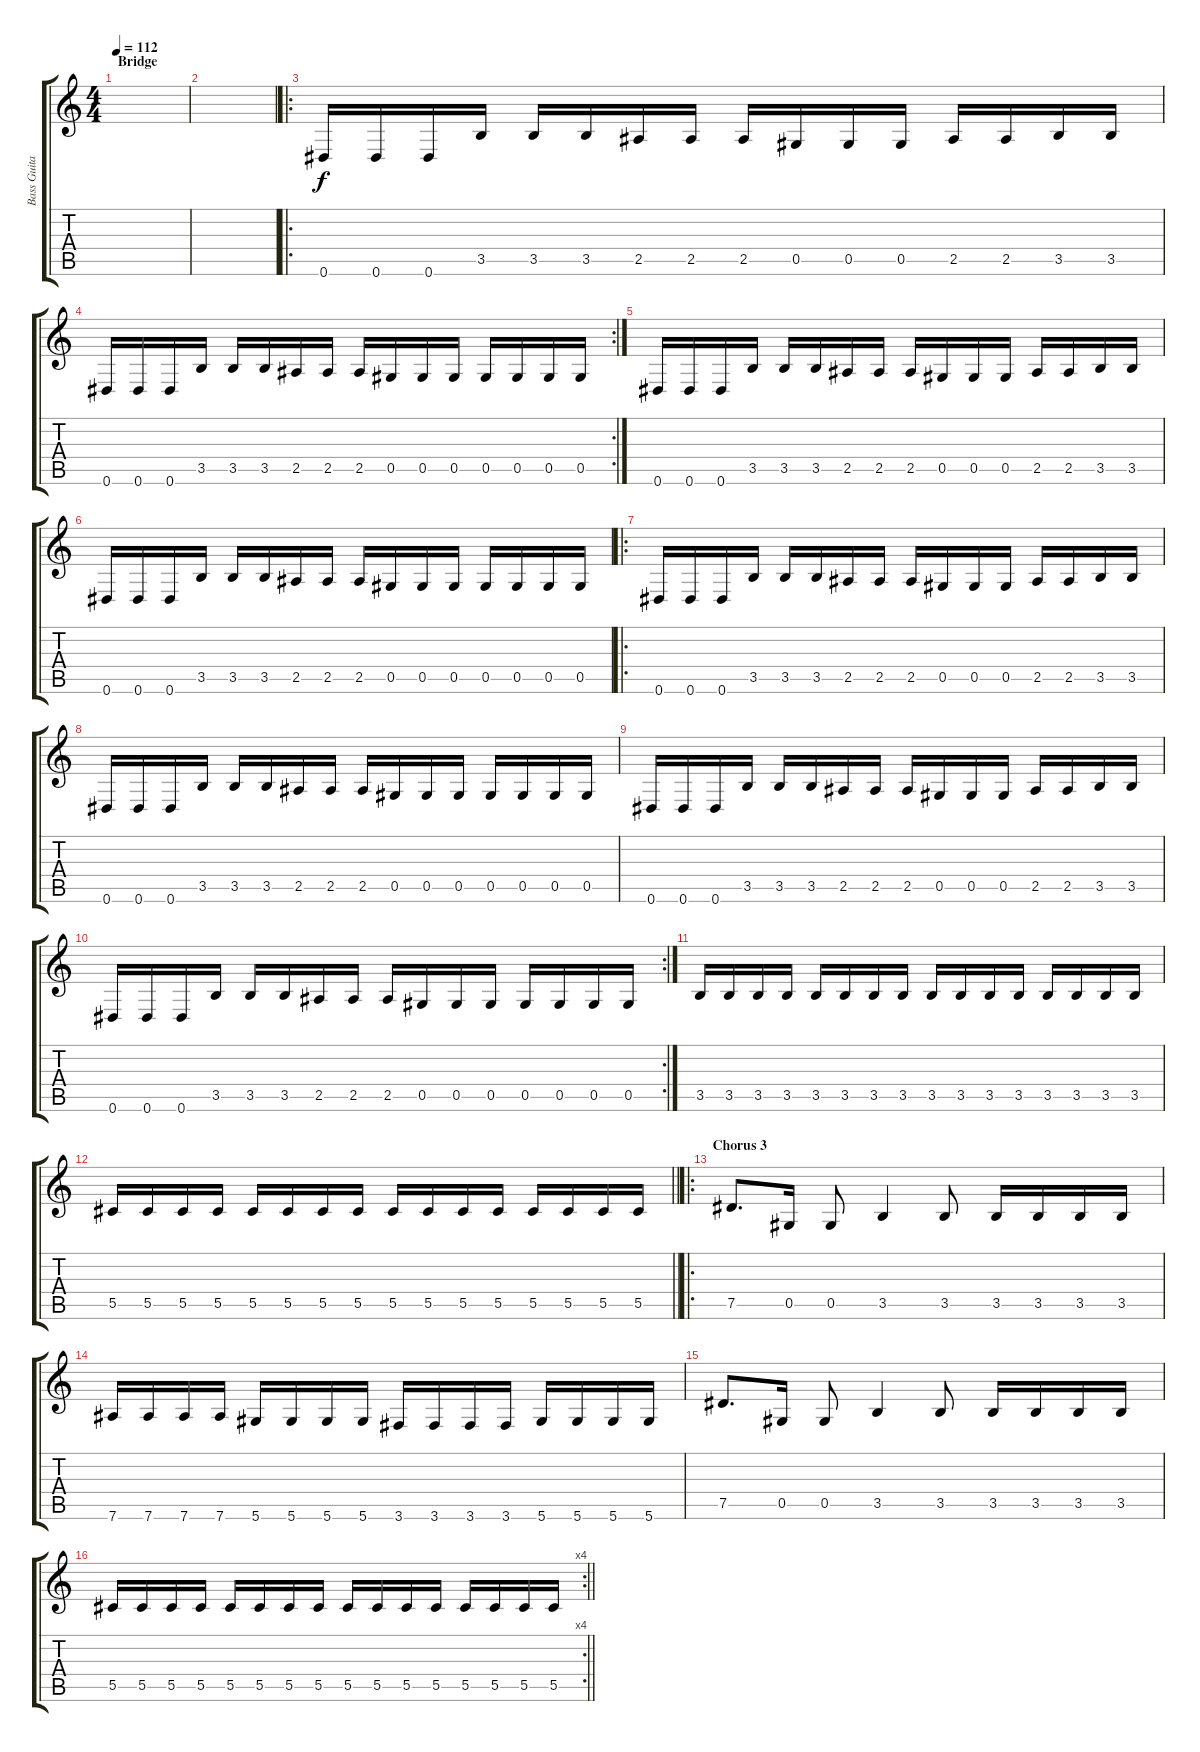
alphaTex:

\track ("Bass Guitar" "Bass Guita") {instrument electricbasspick}
\staff {score tabs}
\tuning (Eb4 Bb3 Gb3 Db3 Ab2 Eb2) {hide}
\ts (4 4)
\section ("" "Bridge")
\tempo 112
\clef g2
\ks c
|
|
\ro
0.6.16 0.6.16 0.6.16 3.5.16 3.5.16 3.5.16 2.5.16 2.5.16 2.5.16 0.5.16 0.5.16 0.5.16 2.5.16 2.5.16 3.5.16 3.5.16 |
\rc 2
0.6.16 0.6.16 0.6.16 3.5.16 3.5.16 3.5.16 2.5.16 2.5.16 2.5.16 0.5.16 0.5.16 0.5.16 0.5.16 0.5.16 0.5.16 0.5.16 |
0.6.16 0.6.16 0.6.16 3.5.16 3.5.16 3.5.16 2.5.16 2.5.16 2.5.16 0.5.16 0.5.16 0.5.16 2.5.16 2.5.16 3.5.16 3.5.16 |
0.6.16 0.6.16 0.6.16 3.5.16 3.5.16 3.5.16 2.5.16 2.5.16 2.5.16 0.5.16 0.5.16 0.5.16 0.5.16 0.5.16 0.5.16 0.5.16 |
\ro
0.6.16 0.6.16 0.6.16 3.5.16 3.5.16 3.5.16 2.5.16 2.5.16 2.5.16 0.5.16 0.5.16 0.5.16 2.5.16 2.5.16 3.5.16 3.5.16 |
0.6.16 0.6.16 0.6.16 3.5.16 3.5.16 3.5.16 2.5.16 2.5.16 2.5.16 0.5.16 0.5.16 0.5.16 0.5.16 0.5.16 0.5.16 0.5.16 |
0.6.16 0.6.16 0.6.16 3.5.16 3.5.16 3.5.16 2.5.16 2.5.16 2.5.16 0.5.16 0.5.16 0.5.16 2.5.16 2.5.16 3.5.16 3.5.16 |
\rc 2
0.6.16 0.6.16 0.6.16 3.5.16 3.5.16 3.5.16 2.5.16 2.5.16 2.5.16 0.5.16 0.5.16 0.5.16 0.5.16 0.5.16 0.5.16 0.5.16 |
3.5.16 3.5.16 3.5.16 3.5.16 3.5.16 3.5.16 3.5.16 3.5.16 3.5.16 3.5.16 3.5.16 3.5.16 3.5.16 3.5.16 3.5.16 3.5.16 |
\barLineRight lightlight
5.5.16 5.5.16 5.5.16 5.5.16 5.5.16 5.5.16 5.5.16 5.5.16 5.5.16 5.5.16 5.5.16 5.5.16 5.5.16 5.5.16 5.5.16 5.5.16 |
\ro
\section ("" "Chorus 3")
7.5.8{d} 0.5.16 0.5.8 3.5.4 3.5.8 3.5.16 3.5.16 3.5.16 3.5.16 |
7.6.16 7.6.16 7.6.16 7.6.16 5.6.16 5.6.16 5.6.16 5.6.16 3.6.16 3.6.16 3.6.16 3.6.16 5.6.16 5.6.16 5.6.16 5.6.16 |
7.5.8{d} 0.5.16 0.5.8 3.5.4 3.5.8 3.5.16 3.5.16 3.5.16 3.5.16 |
\rc 4
\barLineRight lightlight
5.5.16 5.5.16 5.5.16 5.5.16 5.5.16 5.5.16 5.5.16 5.5.16 5.5.16 5.5.16 5.5.16 5.5.16 5.5.16 5.5.16 5.5.16 5.5.16
